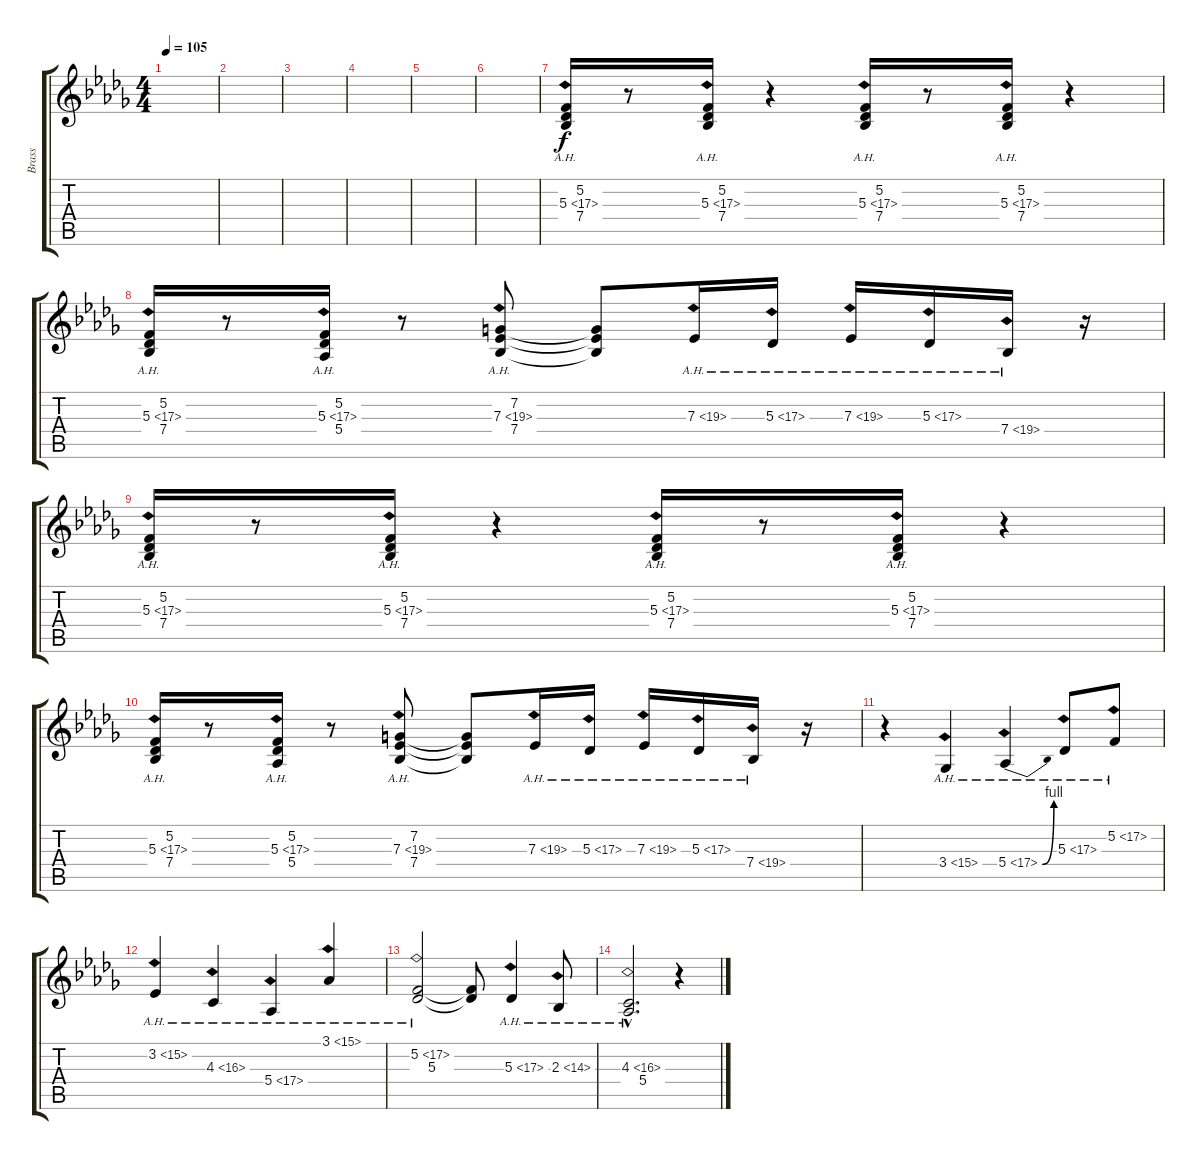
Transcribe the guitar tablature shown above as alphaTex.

\track ("Brass" "Brass") {instrument brasssection}
\staff {score tabs}
\tuning (F4 C4 Ab3 Eb3 Bb2 F2) {hide}
\ts (4 4)
\tempo 105
\clef g2
\ks db
|
|
|
|
|
|
(5.2 5.3{ah 12} 7.4).16{balance 5} r.8 (5.2 5.3{ah 12} 7.4).16 r.4 (5.2 5.3{ah 12} 7.4).16 r.8 (5.2 5.3{ah 12} 7.4).16 r.4 |
(5.2 5.3{ah 12} 7.4).16 r.8 (5.2 5.3{ah 12} 5.4).16 r.8 (7.2 7.3{ah 12} 7.4).8 (7.2{t} 7.3{t} 7.4{t}).8 7.3{ah 12}.16 5.3{ah 12}.16 7.3{ah 12}.16 5.3{ah 12}.16 7.4{ah 12}.16 r.16 |
(5.2 5.3{ah 12} 7.4).16 r.8 (5.2 5.3{ah 12} 7.4).16 r.4 (5.2 5.3{ah 12} 7.4).16 r.8 (5.2 5.3{ah 12} 7.4).16 r.4 |
(5.2 5.3{ah 12} 7.4).16 r.8 (5.2 5.3{ah 12} 5.4).16 r.8 (7.2 7.3{ah 12} 7.4).8 (7.2{t} 7.3{t} 7.4{t}).8 7.3{ah 12}.16 5.3{ah 12}.16 7.3{ah 12}.16 5.3{ah 12}.16 7.4{ah 12}.16 r.16 |
r.4 3.4{ah 12}.4{balance 8} 5.4{be (bend 0 0 60 4) ah 12}.4 5.3{ah 12}.8 5.2{ah 12}.8 |
3.2{ah 12}.4 4.3{ah 12}.4 5.4{ah 12}.4 3.1{ah 12}.4 |
(5.2{ah 12} 5.3).2 (5.2{t} 5.3{t}).8 5.3{ah 12}.4 2.3{ah 12}.8 |
(4.3{ah 12 hac} 5.4{hac}).2{d} r.4
